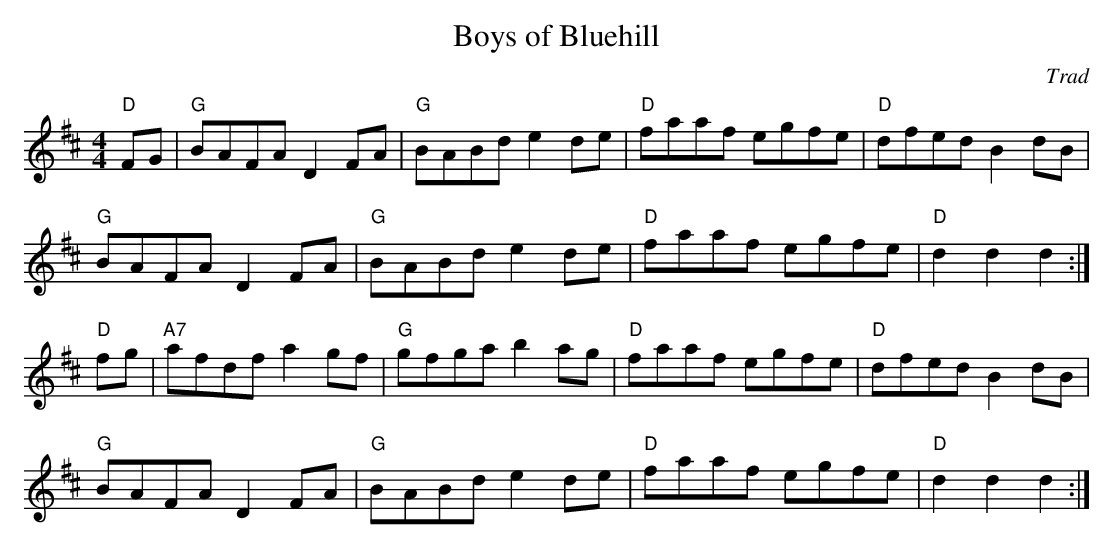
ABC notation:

X:1
T:Boys of Bluehill
C:Trad
M:4/4
L:1/8
K:D
"D"FG | "G"BAFA  D2 FA | "G"BABd e2 de | "D"faaf egfe | "D"dfed B2 dB |!
  "G"BAFA D2 FA | "G"BABd e2 de | "D"faaf egfe | "D"d2d2d2:|!
"D"fg | "A7"afdf a2 gf | "G"gfga b2 ag | "D"faaf egfe | "D"dfed B2 dB |!
  "G"BAFA D2 FA | "G"BABd e2 de | "D"faaf egfe | "D"d2d2d2:|
